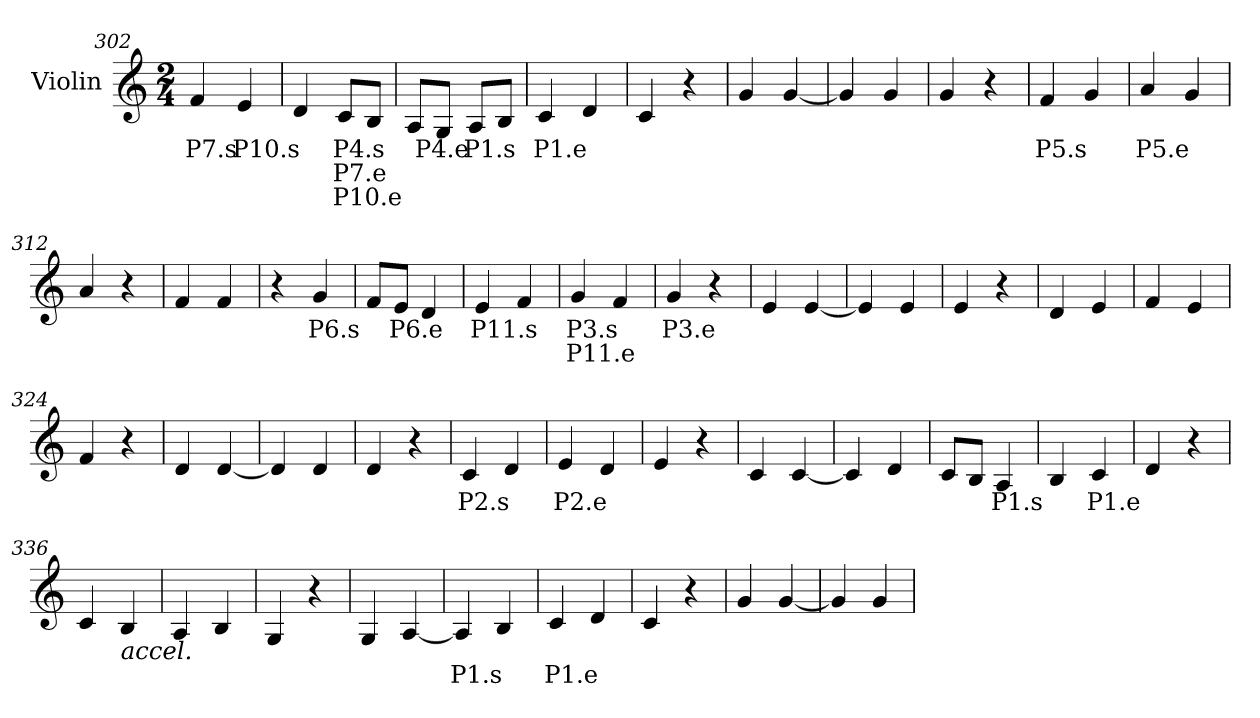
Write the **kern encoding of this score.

**kern	**text	**text	**text
*part1	*part1	*part1	*part1
*staff1	*staff1	*staff1	*staff1
*I"Violin	*	*	*
*clefG2	*	*	*
*k[]	*	*	*
*C:	*	*	*
*M2/4	*	*	*
=302	=302	=302	=302
4fi/	P7.s	.	.
4ei/	P10.s	.	.
=303	=303	=303	=303
4di/	.	.	.
8ci/L	P4.s	P7.e	P10.e
8Bi/J	.	.	.
=304	=304	=304	=304
8Ai/L	.	.	.
8Gi/J	P4.e	.	.
8Ai/L	P1.s	.	.
8Bi/J	.	.	.
=305	=305	=305	=305
4ci/	P1.e	.	.
4d/	.	.	.
=306	=306	=306	=306
4c/	.	.	.
4r	.	.	.
=307	=307	=307	=307
4g/	.	.	.
[4g/	.	.	.
=308	=308	=308	=308
4g/]	.	.	.
4g/	.	.	.
!!LO:LB:g=z
=309	=309	=309	=309
4g/	.	.	.
4r	.	.	.
=310	=310	=310	=310
4fi/	P5.s	.	.
4gi/	.	.	.
=311	=311	=311	=311
4ai/	P5.e	.	.
4g/	.	.	.
=312	=312	=312	=312
4a/	.	.	.
4r	.	.	.
=313	=313	=313	=313
4f/	.	.	.
4f/	.	.	.
=314	=314	=314	=314
4r	.	.	.
4gi/	P6.s	.	.
=315	=315	=315	=315
8fi/L	.	.	.
8ei/J	P6.e	.	.
4d/	.	.	.
=316	=316	=316	=316
4ei/	P11.s	.	.
4fi/	.	.	.
=317	=317	=317	=317
4gi/	P3.s	P11.e	.
4fi/	.	.	.
=318	=318	=318	=318
4gi/	P3.e	.	.
4ra	.	.	.
=319	=319	=319	=319
4e/	.	.	.
[4e/	.	.	.
!!LO:LB:g=z
=320	=320	=320	=320
4e/]	.	.	.
4e/	.	.	.
=321	=321	=321	=321
4e/	.	.	.
4r	.	.	.
=322	=322	=322	=322
4d/	.	.	.
4e/	.	.	.
=323	=323	=323	=323
4f/	.	.	.
4e/	.	.	.
=324	=324	=324	=324
4f/	.	.	.
4r	.	.	.
=325	=325	=325	=325
4d/	.	.	.
[4d/	.	.	.
=326	=326	=326	=326
4d/]	.	.	.
4d/	.	.	.
=327	=327	=327	=327
4d/	.	.	.
4r	.	.	.
=328	=328	=328	=328
4ci/	P2.s	.	.
4di/	.	.	.
=329	=329	=329	=329
4ei/	P2.e	.	.
4d/	.	.	.
=330	=330	=330	=330
4e/	.	.	.
4r	.	.	.
!!LO:LB:g=z
=331	=331	=331	=331
4c/	.	.	.
[4c/	.	.	.
=332	=332	=332	=332
4c/]	.	.	.
4d/	.	.	.
=333	=333	=333	=333
8c/L	.	.	.
8B/J	.	.	.
4Ai/	P1.s	.	.
=334	=334	=334	=334
4Bi/	.	.	.
4ci/	P1.e	.	.
=335	=335	=335	=335
4d/	.	.	.
4r	.	.	.
=336	=336	=336	=336
4c/	.	.	.
!LO:TX:b:i:t=accel.	!	!	!
4B/	.	.	.
=337	=337	=337	=337
4A/	.	.	.
4B/	.	.	.
=338	=338	=338	=338
4G/	.	.	.
4r	.	.	.
=339	=339	=339	=339
4G/	.	.	.
[4A/	.	.	.
=340	=340	=340	=340
4Ai/]	P1.s	.	.
4Bi/	.	.	.
!!LO:LB:g=z
=341	=341	=341	=341
4ci/	P1.e	.	.
4d/	.	.	.
=342	=342	=342	=342
4c/	.	.	.
4r	.	.	.
=343	=343	=343	=343
4g/	.	.	.
[4g/	.	.	.
=344	=344	=344	=344
4g/]	.	.	.
4g/	.	.	.
=	=	=	=
*-	*-	*-	*-
